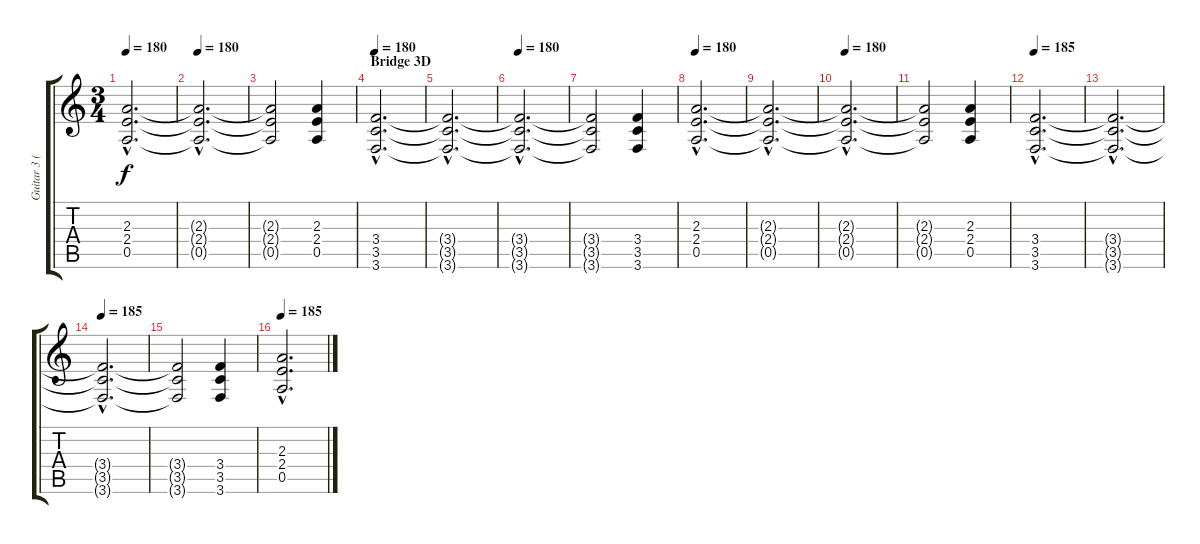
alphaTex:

\track ("Guitar 3 (Drop D)" "Guitar 3 (") {instrument distortionguitar}
\staff {score tabs}
\tuning (E4 B3 G3 D3 A2 D2) {hide}
\ts (3 4)
\tempo 180
\clef g2
\ks c
(2.3{hac t} 2.4{hac t} 0.5{hac t}).2{d dy f} |
\tempo 180
(2.3{hac t} 2.4{hac t} 0.5{hac t}).2{d} |
(2.3{t} 2.4{t} 0.5{t}).2 (2.3 2.4 0.5).4 |
\section ("" "Bridge 3D")
\tempo 180
(3.4{hac} 3.5{hac} 3.6{hac}).2{d} |
(3.4{hac t} 3.5{hac t} 3.6{hac t}).2{d} |
\tempo 180
(3.4{hac t} 3.5{hac t} 3.6{hac t}).2{d} |
(3.4{t} 3.5{t} 3.6{t}).2 (3.4 3.5 3.6).4 |
\tempo 180
(2.3{hac} 2.4{hac} 0.5{hac}).2{d} |
(2.3{hac t} 2.4{hac t} 0.5{hac t}).2{d} |
\tempo 180
(2.3{hac t} 2.4{hac t} 0.5{hac t}).2{d} |
(2.3{t} 2.4{t} 0.5{t}).2 (2.3 2.4 0.5).4 |
\tempo 185
(3.4{hac} 3.5{hac} 3.6{hac}).2{d} |
(3.4{hac t} 3.5{hac t} 3.6{hac t}).2{d} |
\tempo 185
(3.4{hac t} 3.5{hac t} 3.6{hac t}).2{d} |
(3.4{t} 3.5{t} 3.6{t}).2 (3.4 3.5 3.6).4 |
\tempo 185
(2.3{hac} 2.4{hac} 0.5{hac}).2{d}
